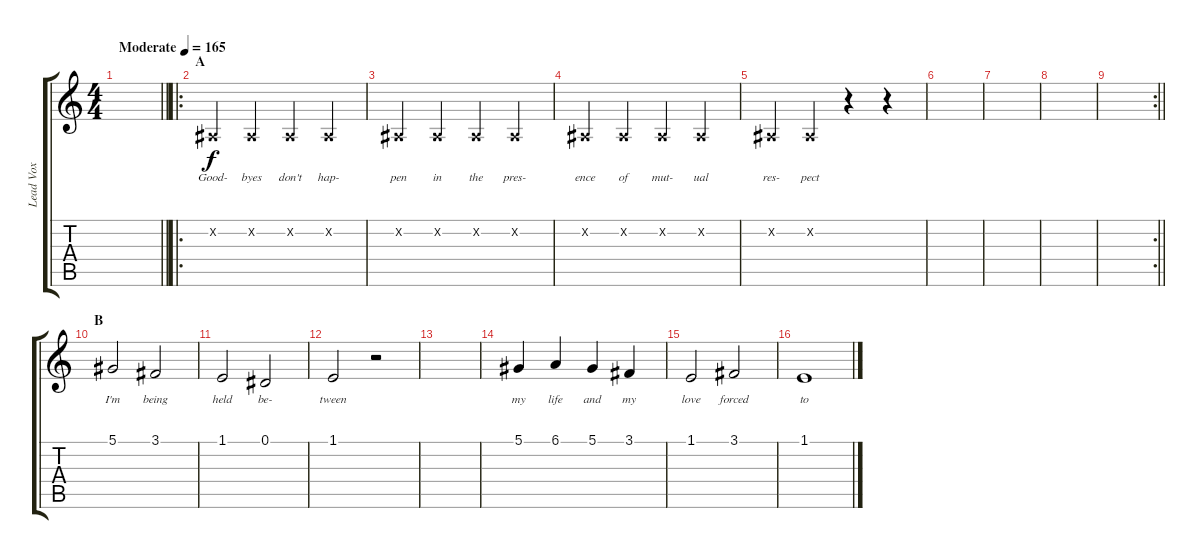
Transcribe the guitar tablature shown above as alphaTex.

\track ("Lead Vox" "Lead Vox") {instrument oboe}
\staff {score tabs}
\tuning (Eb4 Bb3 Gb3 Db3 Ab2 Eb2) {hide}
\ts (4 4)
\tempo (165 "Moderate")
\clef g2
\barLineRight lightlight
\ks c
|
\ro
\section ("" "A")
0.2{x}.4{lyrics (0 "Good-") lyrics (1 "") lyrics (2 "") lyrics (3 "") lyrics (4 "")} 0.2{x}.4{lyrics (0 "byes") lyrics (1 "") lyrics (2 "") lyrics (3 "") lyrics (4 "")} 0.2{x}.4{lyrics (0 "don't") lyrics (1 "") lyrics (2 "") lyrics (3 "") lyrics (4 "")} 0.2{x}.4{lyrics (0 "hap-") lyrics (1 "") lyrics (2 "") lyrics (3 "") lyrics (4 "")} |
0.2{x}.4{lyrics (0 "pen") lyrics (1 "") lyrics (2 "") lyrics (3 "") lyrics (4 "")} 0.2{x}.4{lyrics (0 "in") lyrics (1 "") lyrics (2 "") lyrics (3 "") lyrics (4 "")} 0.2{x}.4{lyrics (0 "the") lyrics (1 "") lyrics (2 "") lyrics (3 "") lyrics (4 "")} 0.2{x}.4{lyrics (0 "pres-") lyrics (1 "") lyrics (2 "") lyrics (3 "") lyrics (4 "")} |
0.2{x}.4{lyrics (0 "ence") lyrics (1 "") lyrics (2 "") lyrics (3 "") lyrics (4 "")} 0.2{x}.4{lyrics (0 "of") lyrics (1 "") lyrics (2 "") lyrics (3 "") lyrics (4 "")} 0.2{x}.4{lyrics (0 "mut-") lyrics (1 "") lyrics (2 "") lyrics (3 "") lyrics (4 "")} 0.2{x}.4{lyrics (0 "ual") lyrics (1 "") lyrics (2 "") lyrics (3 "") lyrics (4 "")} |
0.2{x}.4{lyrics (0 "res-") lyrics (1 "") lyrics (2 "") lyrics (3 "") lyrics (4 "")} 0.2{x}.4{lyrics (0 "pect") lyrics (1 "") lyrics (2 "") lyrics (3 "") lyrics (4 "")} r.4 r.4 |
|
|
|
\rc 2
\barLineRight lightlight
|
\section ("" "B")
5.1.2{lyrics (0 "I'm") lyrics (1 "") lyrics (2 "") lyrics (3 "") lyrics (4 "")} 3.1.2{lyrics (0 "being") lyrics (1 "") lyrics (2 "") lyrics (3 "") lyrics (4 "")} |
1.1.2{lyrics (0 "held") lyrics (1 "") lyrics (2 "") lyrics (3 "") lyrics (4 "")} 0.1.2{lyrics (0 "be-") lyrics (1 "") lyrics (2 "") lyrics (3 "") lyrics (4 "")} |
1.1.2{lyrics (0 "tween") lyrics (1 "") lyrics (2 "") lyrics (3 "") lyrics (4 "")} r.2 |
|
5.1.4{lyrics (0 "my") lyrics (1 "") lyrics (2 "") lyrics (3 "") lyrics (4 "")} 6.1.4{lyrics (0 "life") lyrics (1 "") lyrics (2 "") lyrics (3 "") lyrics (4 "")} 5.1.4{lyrics (0 "and") lyrics (1 "") lyrics (2 "") lyrics (3 "") lyrics (4 "")} 3.1.4{lyrics (0 "my") lyrics (1 "") lyrics (2 "") lyrics (3 "") lyrics (4 "")} |
1.1.2{lyrics (0 "love") lyrics (1 "") lyrics (2 "") lyrics (3 "") lyrics (4 "")} 3.1.2{lyrics (0 "forced") lyrics (1 "") lyrics (2 "") lyrics (3 "") lyrics (4 "")} |
1.1.1{lyrics (0 "to") lyrics (1 "") lyrics (2 "") lyrics (3 "") lyrics (4 "")}
